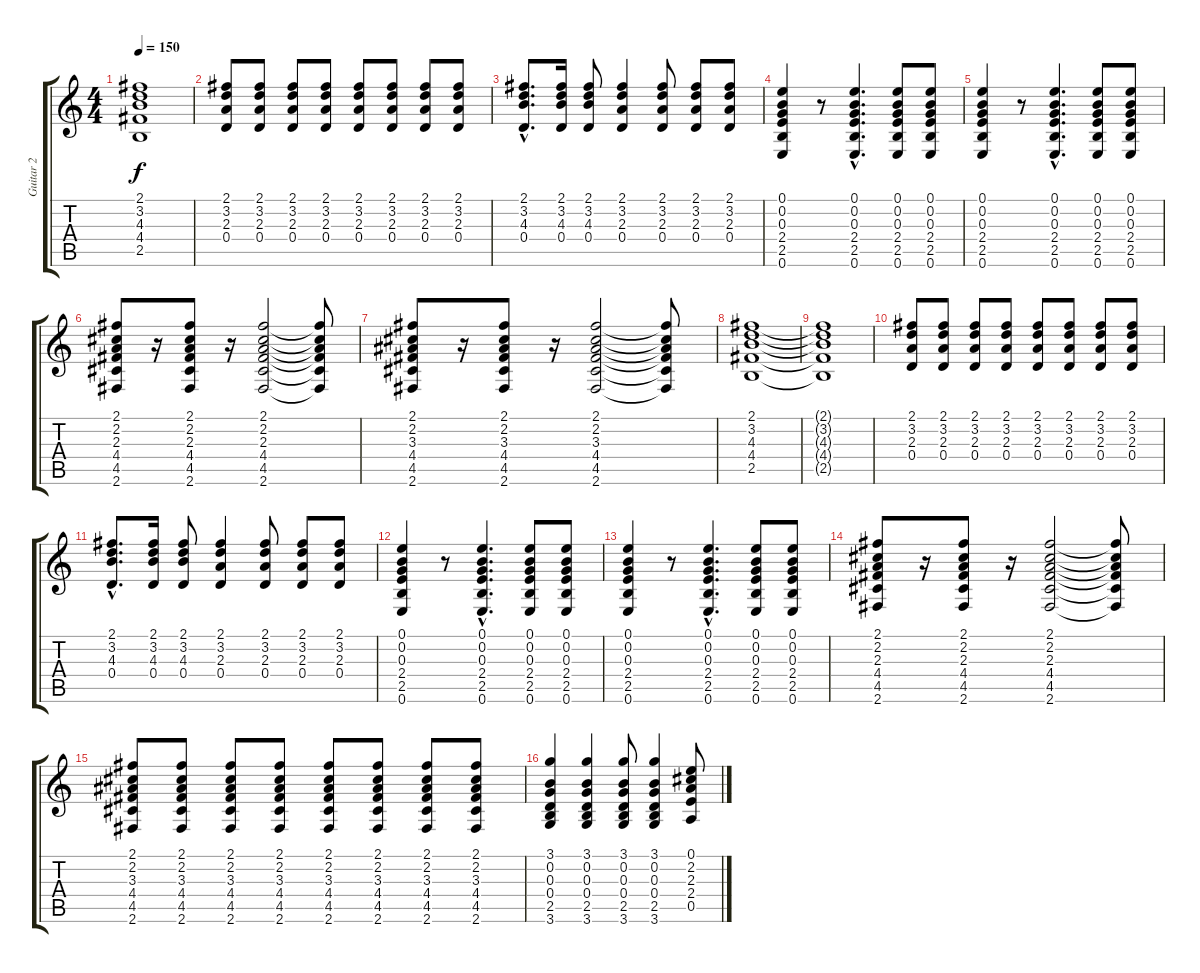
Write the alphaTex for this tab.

\track ("Guitar 2" "Guitar 2") {instrument overdrivenguitar}
\staff {score tabs}
\tuning (E4 B3 G3 D3 A2 E2) {hide}
\ts (4 4)
\tempo 150
\clef g2
\ks c
(2.1{t} 3.2{t} 4.3{t} 4.4{t} 2.5{t}).1{dy f} |
(2.1 3.2 2.3 0.4).8 (2.1 3.2 2.3 0.4).8 (2.1 3.2 2.3 0.4).8 (2.1 3.2 2.3 0.4).8 (2.1 3.2 2.3 0.4).8 (2.1 3.2 2.3 0.4).8 (2.1 3.2 2.3 0.4).8 (2.1 3.2 2.3 0.4).8 |
(2.1{hac} 3.2{hac} 4.3{hac} 0.4{hac}).8{d} (2.1 3.2 4.3 0.4).16 (2.1 3.2 4.3 0.4).8 (2.1 3.2 2.3 0.4).4 (2.1 3.2 2.3 0.4).8 (2.1 3.2 2.3 0.4).8 (2.1 3.2 2.3 0.4).8 |
(0.1 0.2 0.3 2.4 2.5 0.6).4 r.8 (0.1{hac} 0.2{hac} 0.3{hac} 2.4{hac} 2.5{hac} 0.6{hac}).4{d} (0.1 0.2 0.3 2.4 2.5 0.6).8 (0.1 0.2 0.3 2.4 2.5 0.6).8 |
(0.1 0.2 0.3 2.4 2.5 0.6).4 r.8 (0.1{hac} 0.2{hac} 0.3{hac} 2.4{hac} 2.5{hac} 0.6{hac}).4{d} (0.1 0.2 0.3 2.4 2.5 0.6).8 (0.1 0.2 0.3 2.4 2.5 0.6).8 |
(2.1 2.2 2.3 4.4 4.5 2.6).8 r.16 (2.1 2.2 2.3 4.4 4.5 2.6).8 r.16 (2.1 2.2 2.3 4.4 4.5 2.6).2 (2.1{t} 2.2{t} 2.3{t} 4.4{t} 4.5{t} 2.6{t}).8 |
(2.1 2.2 3.3 4.4 4.5 2.6).8 r.16 (2.1 2.2 3.3 4.4 4.5 2.6).8 r.16 (2.1 2.2 3.3 4.4 4.5 2.6).2 (2.1{t} 2.2{t} 3.3{t} 4.4{t} 4.5{t} 2.6{t}).8 |
(2.1 3.2 4.3 4.4 2.5).1 |
(2.1{t} 3.2{t} 4.3{t} 4.4{t} 2.5{t}).1 |
(2.1 3.2 2.3 0.4).8 (2.1 3.2 2.3 0.4).8 (2.1 3.2 2.3 0.4).8 (2.1 3.2 2.3 0.4).8 (2.1 3.2 2.3 0.4).8 (2.1 3.2 2.3 0.4).8 (2.1 3.2 2.3 0.4).8 (2.1 3.2 2.3 0.4).8 |
(2.1{hac} 3.2{hac} 4.3{hac} 0.4{hac}).8{d} (2.1 3.2 4.3 0.4).16 (2.1 3.2 4.3 0.4).8 (2.1 3.2 2.3 0.4).4 (2.1 3.2 2.3 0.4).8 (2.1 3.2 2.3 0.4).8 (2.1 3.2 2.3 0.4).8 |
(0.1 0.2 0.3 2.4 2.5 0.6).4 r.8 (0.1{hac} 0.2{hac} 0.3{hac} 2.4{hac} 2.5{hac} 0.6{hac}).4{d} (0.1 0.2 0.3 2.4 2.5 0.6).8 (0.1 0.2 0.3 2.4 2.5 0.6).8 |
(0.1 0.2 0.3 2.4 2.5 0.6).4 r.8 (0.1{hac} 0.2{hac} 0.3{hac} 2.4{hac} 2.5{hac} 0.6{hac}).4{d} (0.1 0.2 0.3 2.4 2.5 0.6).8 (0.1 0.2 0.3 2.4 2.5 0.6).8 |
(2.1 2.2 2.3 4.4 4.5 2.6).8 r.16 (2.1 2.2 2.3 4.4 4.5 2.6).8 r.16 (2.1 2.2 2.3 4.4 4.5 2.6).2 (2.1{t} 2.2{t} 2.3{t} 4.4{t} 4.5{t} 2.6{t}).8 |
(2.1 2.2 3.3 4.4 4.5 2.6).8 (2.1 2.2 3.3 4.4 4.5 2.6).8 (2.1 2.2 3.3 4.4 4.5 2.6).8 (2.1 2.2 3.3 4.4 4.5 2.6).8 (2.1 2.2 3.3 4.4 4.5 2.6).8 (2.1 2.2 3.3 4.4 4.5 2.6).8 (2.1 2.2 3.3 4.4 4.5 2.6).8 (2.1 2.2 3.3 4.4 4.5 2.6).8 |
(3.1 0.2 0.3 0.4 2.5 3.6).4{balance 2} (3.1 0.2 0.3 0.4 2.5 3.6).4 (3.1 0.2 0.3 0.4 2.5 3.6).8 (3.1 0.2 0.3 0.4 2.5 3.6).4 (0.1 2.2 2.3 2.4 0.5).8
